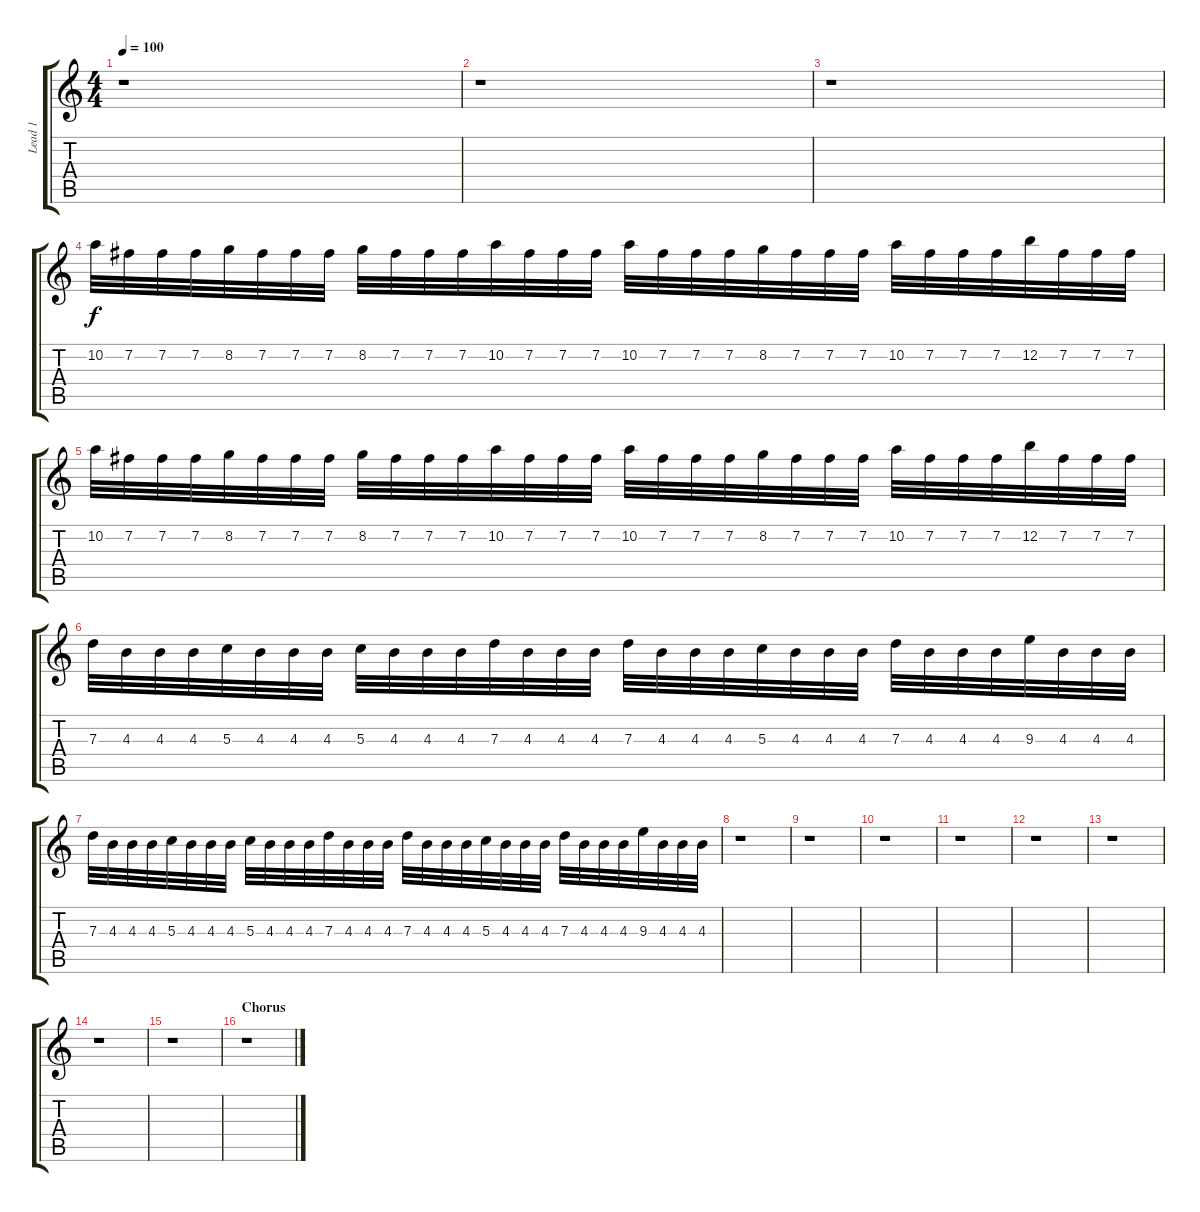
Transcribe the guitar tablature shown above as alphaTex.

\track ("Lead 1" "Lead 1") {instrument overdrivenguitar}
\staff {score tabs}
\tuning (E4 B3 G3 D3 A2 E2) {hide}
\ts (4 4)
\tempo 100
\clef g2
\ks c
r.1{dy f} |
r.1 |
r.1 |
\section ("" "")
10.2.32{volume 12} 7.2.32 7.2.32 7.2.32 8.2.32 7.2.32 7.2.32 7.2.32 8.2.32 7.2.32 7.2.32 7.2.32 10.2.32 7.2.32 7.2.32 7.2.32 10.2.32 7.2.32 7.2.32 7.2.32 8.2.32 7.2.32 7.2.32 7.2.32 10.2.32 7.2.32 7.2.32 7.2.32 12.2.32 7.2.32 7.2.32 7.2.32 |
10.2.32{volume 12} 7.2.32 7.2.32 7.2.32 8.2.32 7.2.32 7.2.32 7.2.32 8.2.32 7.2.32 7.2.32 7.2.32 10.2.32 7.2.32 7.2.32 7.2.32 10.2.32 7.2.32 7.2.32 7.2.32 8.2.32 7.2.32 7.2.32 7.2.32 10.2.32 7.2.32 7.2.32 7.2.32 12.2.32 7.2.32 7.2.32 7.2.32 |
7.3.32 4.3.32 4.3.32 4.3.32 5.3.32 4.3.32 4.3.32 4.3.32 5.3.32 4.3.32 4.3.32 4.3.32 7.3.32 4.3.32 4.3.32 4.3.32 7.3.32 4.3.32 4.3.32 4.3.32 5.3.32 4.3.32 4.3.32 4.3.32 7.3.32 4.3.32 4.3.32 4.3.32 9.3.32 4.3.32 4.3.32 4.3.32 |
7.3.32 4.3.32 4.3.32 4.3.32 5.3.32 4.3.32 4.3.32 4.3.32 5.3.32 4.3.32 4.3.32 4.3.32 7.3.32 4.3.32 4.3.32 4.3.32 7.3.32 4.3.32 4.3.32 4.3.32 5.3.32 4.3.32 4.3.32 4.3.32 7.3.32 4.3.32 4.3.32 4.3.32 9.3.32 4.3.32 4.3.32 4.3.32 |
\section ("" "")
r.1 |
r.1 |
r.1 |
r.1 |
r.1 |
r.1 |
r.1 |
r.1 |
\section ("" "Chorus")
r.1
